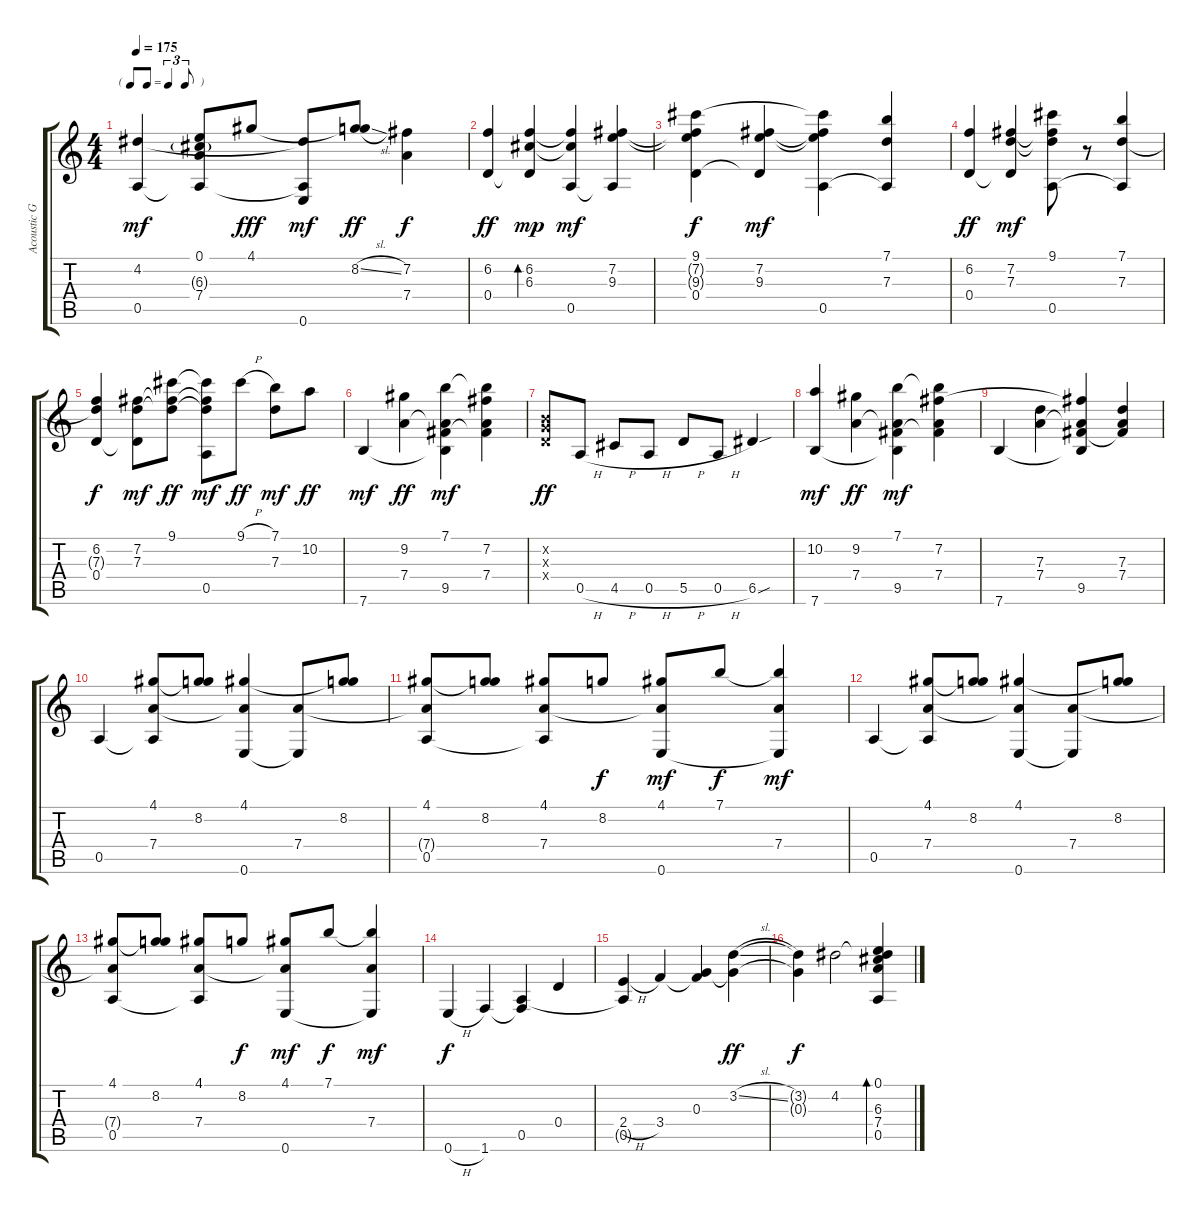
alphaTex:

\track ("Acoustic Guitar" "Acoustic G") {instrument acousticguitarsteel}
\staff {score tabs}
\tuning (E4 B3 G3 D3 A2 E2) {hide}
\ts (4 4)
\tf triplet8th
\tempo 175
\clef g2
\ks c
(4.2 0.5).4{dy mf} (0.1 6.3{g} 7.4 0.5{t}).8 4.1.8{dy fff} (4.2{t} 0.5{t} 0.6).8{dy mf} (4.1{t} 8.2{sl}).8{dy ff} (7.2 7.4).4{dy f} |
(6.2 0.4).4{dy ff} (6.2 6.3 0.4{t}).4{bd 60 dy mp} (6.2{t} 6.3{t} 0.5).4{dy mf} (7.2 9.3 0.5{t}).4 |
(9.1 7.2{t} 9.3{t} 0.4).4{dy f} (7.2 9.3 0.4{t}).4{dy mf} (9.1{t} 7.2{t} 9.3{t} 0.5).4 (7.1 7.3 0.5{t}).4 |
(6.2 0.4).4{dy ff} (7.2 7.3 0.4{t}).4{dy mf} (9.1 7.2{t} 7.3{t} 0.5).8 r.8 (7.1 7.3 0.5{t}).4 |
(6.2 7.3{t} 0.4).4{dy f} (7.2 7.3 0.4{t}).8{dy mf} (9.1 7.2{t} 7.3{t}).8{dy ff} (9.1{t} 7.2{t} 7.3{t} 0.5).8{dy mf} 9.1{h}.8{dy ff} (7.1 7.3).8{dy mf} 10.2.8{dy ff} |
7.6.4{dy mf} (9.2 7.4).4{dy ff} (7.1 7.4{t} 9.5 7.6{t}).4{dy mf} (7.1{t} 7.2 7.4 9.5{t}).4 |
(0.2{x} 0.3{x} 0.4{x}).8{dy ff} 0.5{h}.8 4.5{h}.8 0.5{h}.8 5.5{h}.8 0.5{h}.8 6.5{sou}.4 |
(10.2 7.6).4{dy mf} (9.2 7.4).4{dy ff} (7.1 7.4{t} 9.5 7.6{t}).4{dy mf} (7.1{t} 7.2 7.4 9.5{t}).4 |
7.6.4 (7.3 7.4).4 (7.2{t} 7.4{t} 9.5 7.6{t}).4 (7.3 7.4 9.5{t}).4 |
0.5.4 (4.1 7.4 0.5{t}).8 (4.1{t} 8.2).8 (4.1 7.4{t} 0.6).4 (7.4 0.6{t}).8 (4.1{t} 8.2).8 |
(4.1 7.4{t} 0.5).8 (4.1{t} 8.2).8 (4.1 7.4 0.5{t}).8 8.2.8{dy f} (4.1 7.4{t} 0.6).8{dy mf} 7.1.8{dy f} (7.1{t} 7.4 0.6{t}).4{dy mf} |
0.5.4 (4.1 7.4 0.5{t}).8 (4.1{t} 8.2).8 (4.1 7.4{t} 0.6).4 (7.4 0.6{t}).8 (4.1{t} 8.2).8 |
(4.1 7.4{t} 0.5).8 (4.1{t} 8.2).8 (4.1 7.4 0.5{t}).8 8.2.8{dy f} (4.1 7.4{t} 0.6).8{dy mf} 7.1.8{dy f} (7.1{t} 7.4 0.6{t}).4{dy mf} |
0.6{h}.4{dy f} 1.6.4 (0.5 1.6{t}).4 0.4.4 |
(2.4{h} 0.5{t}).4 3.4.4 (0.3 3.4{t}).4 (3.2{sl} 0.3{t}).4{dy ff} |
(3.2{t} 0.3{t}).4{dy f} 4.2.2 (0.1 4.2{t} 6.3 7.4 0.5).4{bd 480}
